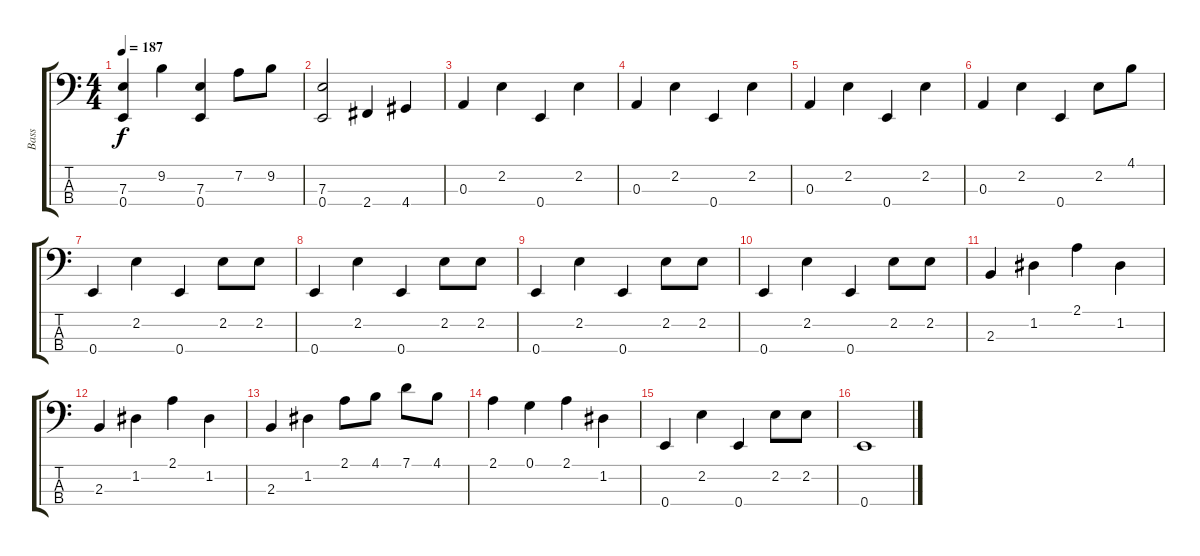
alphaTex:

\track ("Bass" "Bass") {instrument electricbasspick}
\staff {score tabs}
\tuning (G2 D2 A1 E1) {hide}
\ts (4 4)
\tempo 187
\clef f4
\ks c
(7.3 0.4).4{dy f} 9.2.4 (7.3 0.4).4 7.2.8 9.2.8 |
(7.3 0.4).2 2.4.4 4.4.4 |
0.3.4 2.2.4 0.4.4 2.2.4 |
0.3.4 2.2.4 0.4.4 2.2.4 |
0.3.4 2.2.4 0.4.4 2.2.4 |
0.3.4 2.2.4 0.4.4 2.2.8 4.1.8 |
0.4.4 2.2.4 0.4.4 2.2.8 2.2.8 |
0.4.4 2.2.4 0.4.4 2.2.8 2.2.8 |
0.4.4 2.2.4 0.4.4 2.2.8 2.2.8 |
0.4.4 2.2.4 0.4.4 2.2.8 2.2.8 |
2.3.4 1.2.4 2.1.4 1.2.4 |
2.3.4 1.2.4 2.1.4 1.2.4 |
2.3.4 1.2.4 2.1.8 4.1.8 7.1.8 4.1.8 |
2.1.4 0.1.4 2.1.4 1.2.4 |
0.4.4 2.2.4 0.4.4 2.2.8 2.2.8 |
0.4.1
